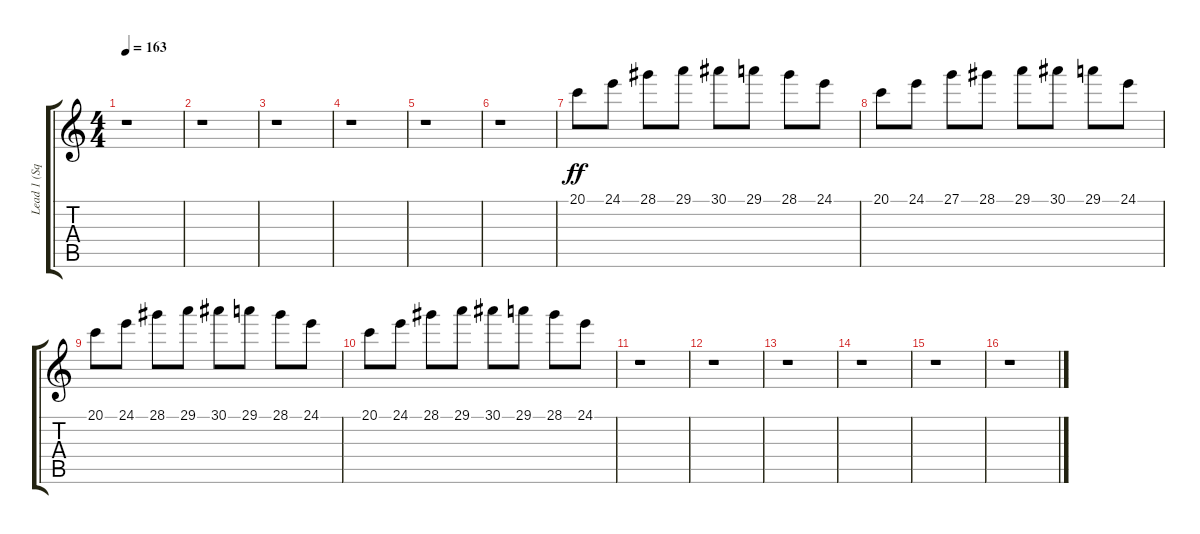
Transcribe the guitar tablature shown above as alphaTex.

\track ("Lead 1 (Square Wave)" "Lead 1 (Sq") {instrument acousticgrandpiano}
\staff {score tabs}
\tuning (E4 B3 G3 D3 A2 E2) {hide}
\ts (4 4)
\tempo 163
\clef g2
\ks c
r.1{dy ff} |
r.1 |
r.1 |
r.1 |
r.1 |
r.1 |
20.1.8 24.1.8 28.1.8 29.1.8 30.1.8 29.1.8 28.1.8 24.1.8 |
20.1.8 24.1.8 27.1.8 28.1.8 29.1.8 30.1.8 29.1.8 24.1.8 |
20.1.8 24.1.8 28.1.8 29.1.8 30.1.8 29.1.8 28.1.8 24.1.8 |
20.1.8 24.1.8 28.1.8 29.1.8 30.1.8 29.1.8 28.1.8 24.1.8 |
r.1 |
r.1 |
r.1 |
r.1 |
r.1 |
r.1
